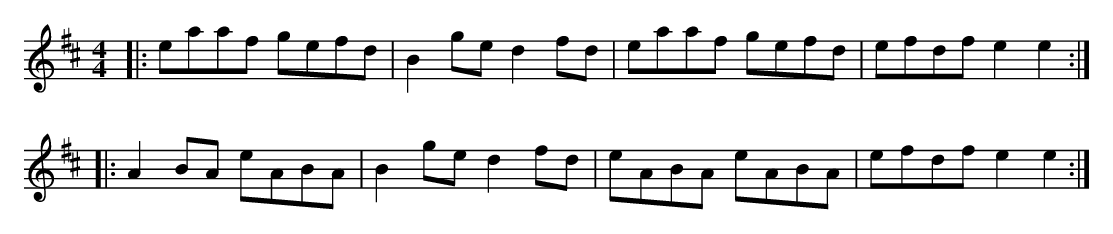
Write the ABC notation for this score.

X:1
M:4/4
K:Amix
|:eaaf gefd|B2ge d2fd|eaaf gefd|efdf e2e2:|
|:A2BA eABA|B2ge d2fd|eABA eABA|efdf e2e2:|
